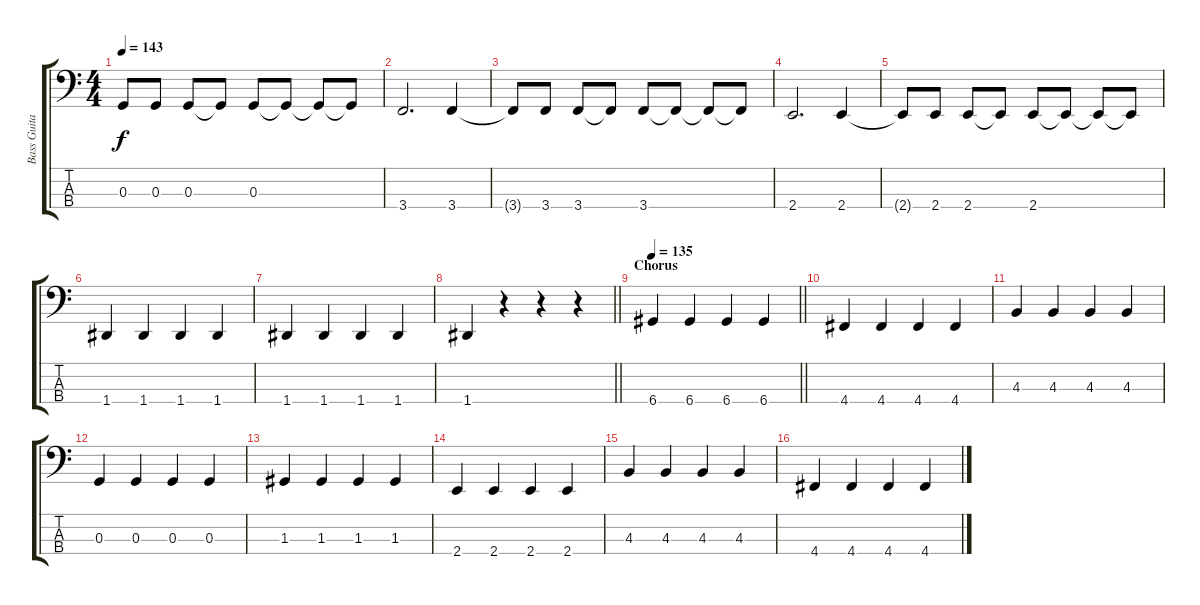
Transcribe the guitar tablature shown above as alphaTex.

\track ("Bass Guitar" "Bass Guita") {instrument electricbassfinger}
\staff {score tabs}
\tuning (F2 C2 G1 D1) {hide}
\ts (4 4)
\tempo 143
\clef f4
\ks c
0.3{t}.8{dy f} 0.3.8 0.3.8 0.3{t}.8 0.3.8 0.3{t}.8 0.3{t}.8 0.3{t}.8 |
3.4.2{d} 3.4.4 |
3.4{t}.8 3.4.8 3.4.8 3.4{t}.8 3.4.8 3.4{t}.8 3.4{t}.8 3.4{t}.8 |
2.4.2{d} 2.4.4 |
2.4{t}.8 2.4.8 2.4.8 2.4{t}.8 2.4.8 2.4{t}.8 2.4{t}.8 2.4{t}.8 |
1.4.4 1.4.4 1.4.4 1.4.4 |
1.4.4 1.4.4 1.4.4 1.4.4 |
\barLineRight lightlight
1.4.4 r.4 r.4 r.4 |
\section ("" "Chorus")
\tempo 135
\barLineRight lightlight
6.4.4 6.4.4 6.4.4 6.4.4 |
4.4.4 4.4.4 4.4.4 4.4.4 |
4.3.4 4.3.4 4.3.4 4.3.4 |
0.3.4 0.3.4 0.3.4 0.3.4 |
1.3.4 1.3.4 1.3.4 1.3.4 |
2.4.4 2.4.4 2.4.4 2.4.4 |
4.3.4 4.3.4 4.3.4 4.3.4 |
4.4.4 4.4.4 4.4.4 4.4.4
